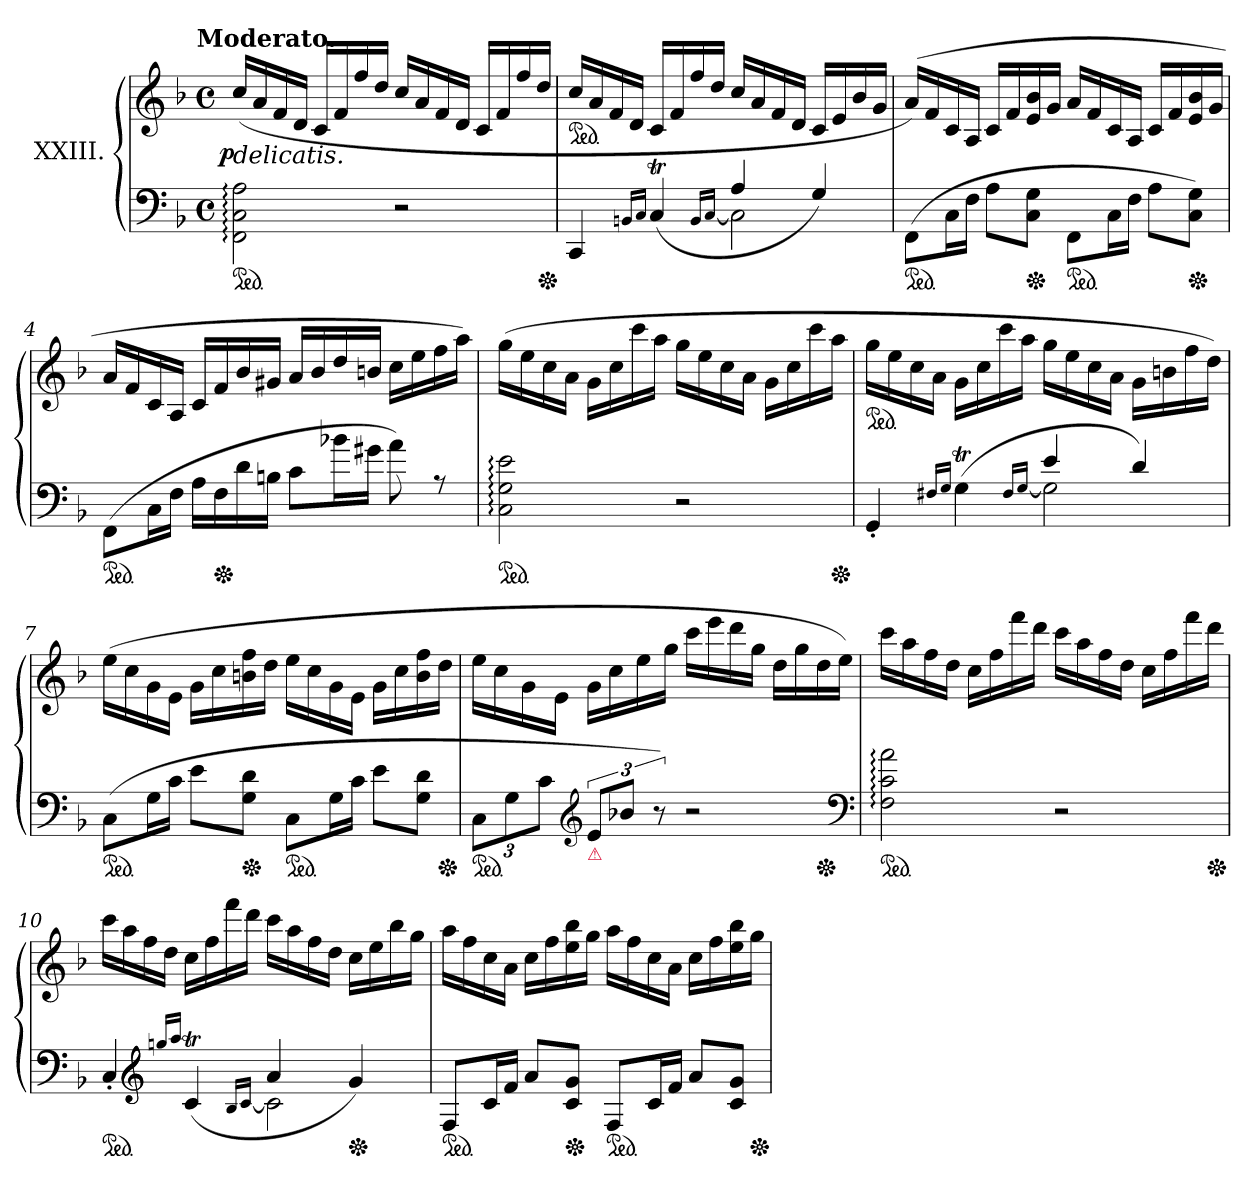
**kern	**kern	**dynam
*part1	*part1	*part1
*staff2	*staff1	*staff1/2
*I"XXIII.	*	*
*clefF4	*clefG2	*
*k[b-]	*k[b-]	*
*F:	*F:	*
!!LO:TX:omd:t=Moderato.
*M4/4	*M4/4	*
*met(c)	*met(c)	*
*MM104	*MM104	*
=1	=1	=1
!	!LO:TX:b:i:t=delicatis.	!
!LO:TX:b:color=crimson:t=⚠	!	!
!	!	!LO:DY:rj
*ped	*	*
2FF:\ 2C:\ 2A:\	(>16ccLL	p
.	16a	.
.	16f	.
.	16dJJ	.
.	16cLL	.
.	16f	.
.	16ff	.
.	16ddJJ	.
2r	16ccLL	.
.	16a	.
.	16f	.
.	16dJJ	.
.	16cLL	.
.	16f	.
.	16ff	.
.	16ddJJ	.
*Xped	*	*
=2	=2	=2
*^	*	*
*	*	*ped	*
4CC	2ryy	16ccLL	.
.	.	16a	.
.	.	16f	.
.	.	16dJJ	.
16qqBBn/LL	.	.	.
16qqC/JJ	.	.	.
(>4CT	.	16cLL	.
.	.	16f	.
.	.	16ff	.
.	.	16ddJJ	.
.	16qqBB/LL	.	.
.	[16qqC/JJ	.	.
4A	2C]	16ccLL	.
.	.	16a	.
.	.	16f	.
.	.	16dJJ	.
4G)	.	16cLL	.
.	.	16e	.
.	.	16b-	.
.	.	16gJJ	.
*v	*v	*	*
=3	=3	=3
!LO:TX:b:color=crimson:t=⚠	!	!
*ped	*	*
(>8FF\L	(>16aLL)	.
.	16f	.
16CL	16c	.
16FJJ	16AJJ	.
8AL	16cLL	.
.	16f	.
*Xped	*	*
8C 8GJ	16e 16b-	.
.	16gJJ	.
*ped	*	*
8FF\L	16aLL	.
.	16f	.
16CL	16c	.
16FJJ	16AJJ	.
8AL	16cLL	.
.	16f	.
*Xped	*	*
8C 8GJ)	16e 16b-	.
.	16gJJ	.
=4	=4	=4
!LO:TX:b:color=crimson:t=⚠	!	!
*ped	*	*
(>8FF\L	16aLL	.
.	16f	.
16CL	16c	.
16FJJ	16AJJ	.
16ALL	16cLL	.
*Xped	*	*
16F	16f	.
16d	16b-	.
16BnJJ	16g#XJJ	.
8cL	16a/LL	.
.	16b-	.
16b-XL	16dd	.
16g#XJJ	16bnJJ	.
8a)	16ccLL	.
.	16ee	.
8rA	16ff	.
.	16aaJJ)	.
=5	=5	=5
*ped	*	*
2C: 2G: 2e:	(>16ggLL	.
.	16ee	.
.	16cc	.
.	16aJJ	.
.	16gLL	.
.	16cc	.
.	16ccc	.
.	16aaJJ	.
2r	16ggLL	.
.	16ee	.
.	16cc	.
.	16aJJ	.
.	16gLL	.
.	16cc	.
.	16ccc	.
*Xped	*	*
.	16aaJJ	.
=6	=6	=6
*^	*	*
*	*	*ped	*
4GG'	2ryy	16ggLL	.
.	.	16ee	.
.	.	16cc	.
.	.	16aJJ	.
16qqF#X/LL	.	.	.
16qqG/JJ	.	.	.
(>4GT	.	16gLL	.
.	.	16cc	.
.	.	16ccc	.
.	.	16aaJJ	.
.	16qqF#/LL	.	.
.	[16qqG/JJ	.	.
4e	2G]	16ggLL	.
.	.	16ee	.
.	.	16cc	.
.	.	16aJJ	.
4d)	.	16gLL	.
.	.	16bn	.
.	.	16ff	.
.	.	16ddJJ)	.
*v	*v	*	*
=7	=7	=7
*ped	*	*
(>8CL	(>16ee\LL	.
.	16cc	.
16GL	16g	.
16cJJ	16eJJ	.
8eL	16gLL	.
.	16cc	.
*Xped	*	*
8G 8dJ	16bn 16ff	.
.	16ddJJ	.
*ped	*	*
8CL	16ee\LL	.
.	16cc	.
16GL	16g	.
16cJJ	16eJJ	.
8eL	16gLL	.
.	16cc	.
8G 8dJ	16b 16ff	.
*Xped	*	*
.	16ddJJ	.
=8	=8	=8
!LO:TX:a:color=crimson:t=⚠	!	!
*ped	*	*
12CL	16ee\LL	.
.	16cc	.
12G	.	.
.	16g	.
12cJ	.	.
.	16eJJ	.
*clefG2	*	*
!LO:TX:b:color=crimson:t=⚠	!	!
12eL	16gLL	.
.	16cc	.
12b-XJ	.	.
.	16ee	.
12r)	.	.
.	16ggJJ	.
2r	16cccLL	.
.	16eee	.
.	16ddd	.
.	16ggJJ	.
.	16ddLL	.
.	16gg	.
*Xped	*	*
.	16dd	.
.	16eeJJ)	.
*clefF4	*	*
=9	=9	=9
*ped	*	*
2F: 2c: 2a:	16cccLL	.
.	16aa	.
.	16ff	.
.	16ddJJ	.
.	16ccLL	.
.	16ff	.
.	16fff	.
.	16dddJJ	.
2r	16cccLL	.
.	16aa	.
.	16ff	.
.	16ddJJ	.
.	16ccLL	.
.	16ff	.
.	16fff	.
*Xped	*	*
.	16dddJJ	.
=10	=10	=10
*^	*	*
*ped	*	*	*
4C'<	4ryy	16cccLL	.
.	.	16aa	.
.	.	16ff	.
.	.	16ddJJ	.
16qqBn/LL	.	.	.
16qqc/JJ	.	.	.
*clefG2	*	*	*
(>4cT/	4ryy	16ccLL	.
.	.	16ff	.
.	.	16fff	.
.	.	16dddJJ	.
.	16qqB/LL	.	.
.	[16qqc/JJ	.	.
4a	2c]	16cccLL	.
.	.	16aa	.
.	.	16ff	.
.	.	16ddJJ	.
*Xped	*	*	*
4g)	.	16ccLL	.
.	.	16ee	.
.	.	16bb-	.
.	.	16ggJJ	.
*v	*v	*	*
=11	=11	=11
*ped	*	*
8FL	16aaLL	.
.	16ff	.
16cL	16cc	.
16fJJ	16aJJ	.
8aL	16ccLL	.
.	16ff	.
*Xped	*	*
8c 8gJ	16ee 16bb-	.
.	16ggJJ	.
*ped	*	*
8FL	16aaLL	.
.	16ff	.
16cL	16cc	.
16fJJ	16aJJ	.
8aL	16ccLL	.
.	16ff	.
8c 8gJ	16ee 16bb-	.
*Xped	*	*
.	16ggJJ	.
=	=	=
*-	*-	*-
